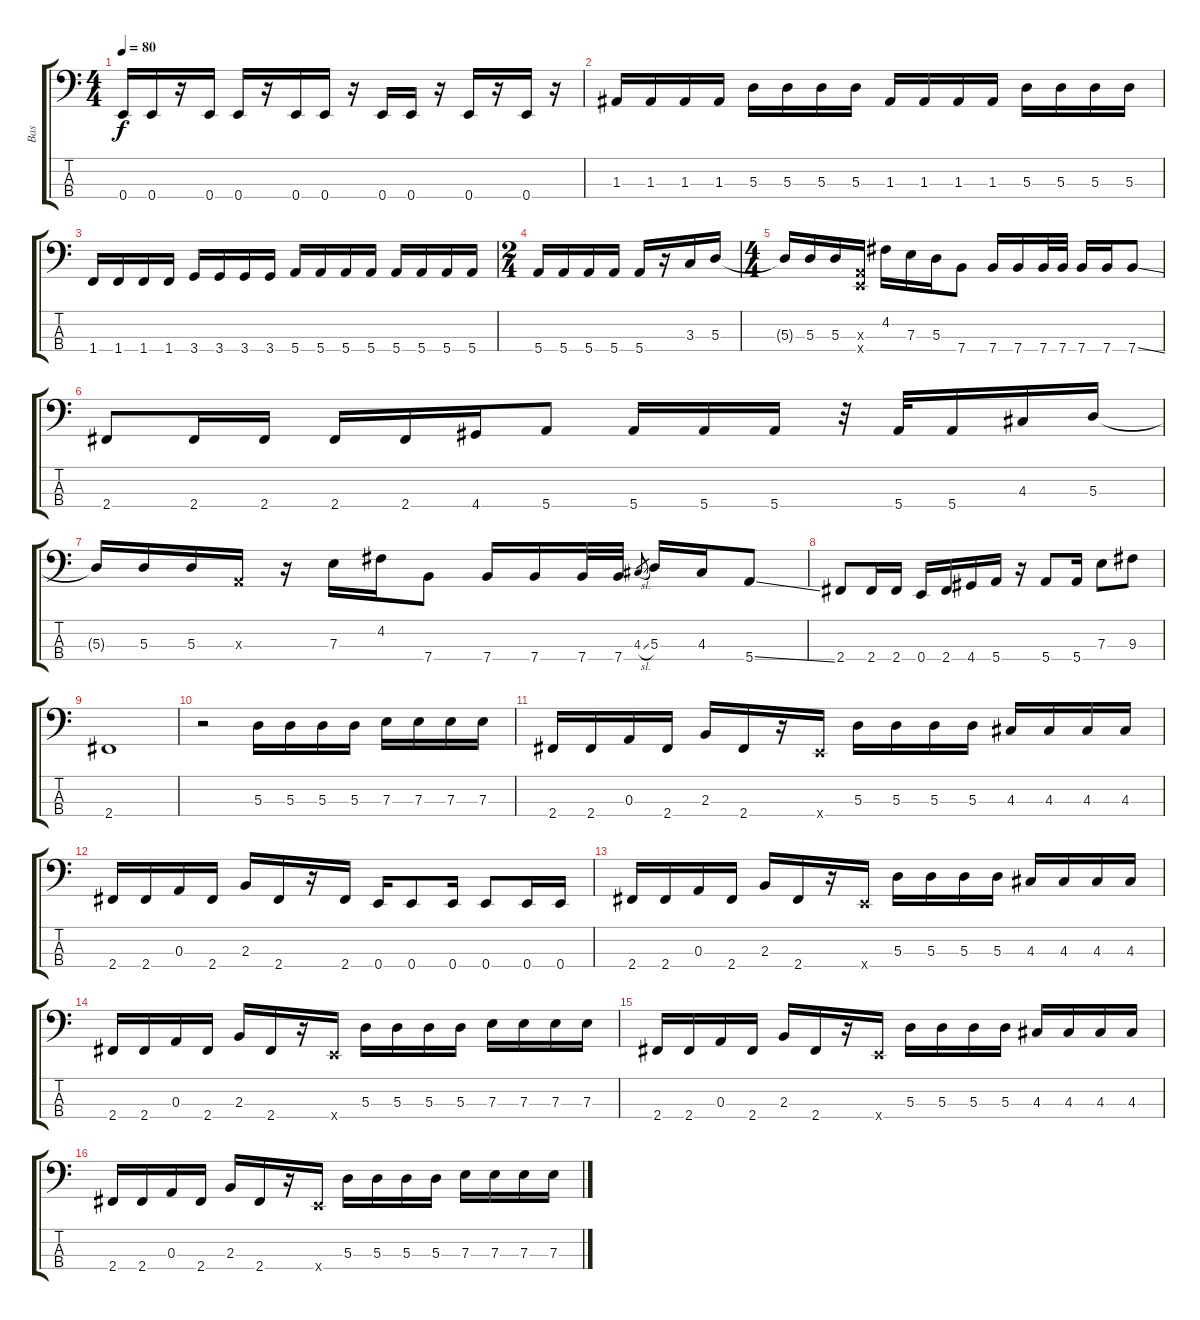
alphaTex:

\track ("Bas" "Bas") {instrument electricbassfinger}
\staff {score tabs}
\tuning (G2 D2 A1 E1) {hide}
\ts (4 4)
\tempo 80
\clef f4
\ks c
0.4.16{dy f} 0.4.16 r.16 0.4.16 0.4.16 r.16 0.4.16 0.4.16 r.16 0.4.16 0.4.16 r.16 0.4.16 r.16 0.4.16 r.16 |
1.3.16 1.3.16 1.3.16 1.3.16 5.3.16 5.3.16 5.3.16 5.3.16 1.3.16 1.3.16 1.3.16 1.3.16 5.3.16 5.3.16 5.3.16 5.3.16 |
1.4.16 1.4.16 1.4.16 1.4.16 3.4.16 3.4.16 3.4.16 3.4.16 5.4.16 5.4.16 5.4.16 5.4.16 5.4.16 5.4.16 5.4.16 5.4.16 |
\ts (2 4)
5.4.16 5.4.16 5.4.16 5.4.16 5.4.16 r.16 3.3.16 5.3.16 |
\ts (4 4)
5.3{t}.16 5.3.16 5.3.16 (0.3{x} 0.4{x}).16 4.2.16 7.3.16 5.3.16 7.4.8 7.4.16 7.4.16 7.4.32 7.4.32 7.4.16 7.4.16 7.4{ss}.8 |
2.4.8 2.4.16 2.4.16 2.4.16 2.4.16 4.4.16 5.4.8 5.4.16 5.4.16 5.4.16 r.32 5.4.32 5.4.16 4.3.16 5.3.16 |
5.3{t}.16 5.3.16 5.3.16 0.3{x}.16 r.16 7.3.16 4.2.16 7.4.8 7.4.16 7.4.16 7.4.32 7.4.32 4.3{sl}.8{gr} 5.3.16 4.3.16 5.4{ss}.8 |
2.4.8 2.4.16 2.4.16 0.4.16 2.4.16 4.4.16 5.4.16 r.16 5.4.8 5.4.16 7.3.8 9.3.8 |
2.4.1 |
r.2 5.3.16 5.3.16 5.3.16 5.3.16 7.3.16 7.3.16 7.3.16 7.3.16 |
2.4.16 2.4.16 0.3.16 2.4.16 2.3.16 2.4.16 r.16 0.4{x}.16 5.3.16 5.3.16 5.3.16 5.3.16 4.3.16 4.3.16 4.3.16 4.3.16 |
2.4.16 2.4.16 0.3.16 2.4.16 2.3.16 2.4.16 r.16 2.4.16 0.4.16 0.4.8 0.4.16 0.4.8 0.4.16 0.4.16 |
2.4.16 2.4.16 0.3.16 2.4.16 2.3.16 2.4.16 r.16 0.4{x}.16 5.3.16 5.3.16 5.3.16 5.3.16 4.3.16 4.3.16 4.3.16 4.3.16 |
2.4.16 2.4.16 0.3.16 2.4.16 2.3.16 2.4.16 r.16 0.4{x}.16 5.3.16 5.3.16 5.3.16 5.3.16 7.3.16 7.3.16 7.3.16 7.3.16 |
2.4.16 2.4.16 0.3.16 2.4.16 2.3.16 2.4.16 r.16 0.4{x}.16 5.3.16 5.3.16 5.3.16 5.3.16 4.3.16 4.3.16 4.3.16 4.3.16 |
2.4.16 2.4.16 0.3.16 2.4.16 2.3.16 2.4.16 r.16 0.4{x}.16 5.3.16 5.3.16 5.3.16 5.3.16 7.3.16 7.3.16 7.3.16 7.3.16
